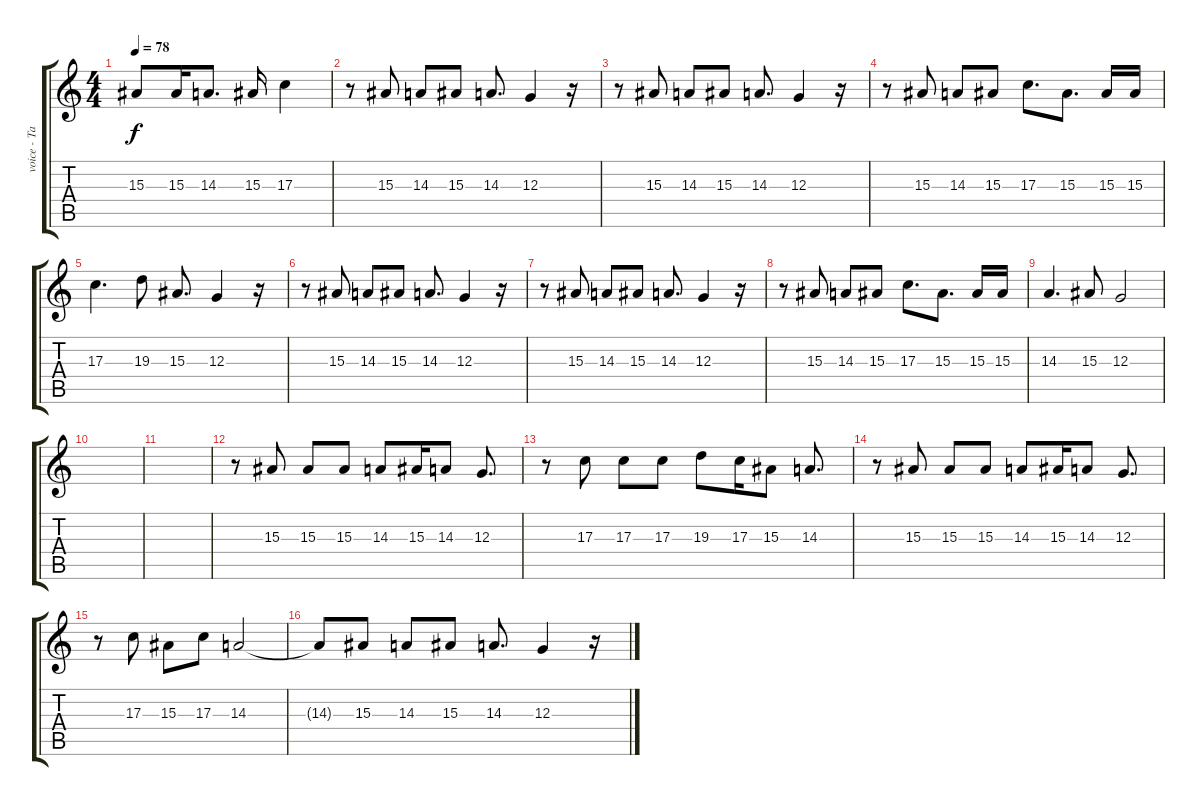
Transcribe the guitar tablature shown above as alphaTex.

\track ("voice - Tahnee Cain" "voice - Ta") {instrument acousticgrandpiano}
\staff {score tabs}
\tuning (E4 B3 G3 D3 A2 E2) {hide}
\ts (4 4)
\tempo 78
\clef g2
\ks c
15.3.8{dy f} 15.3.16 14.3.8{d} 15.3.16 17.3.4 |
r.8 15.3.8 14.3.8 15.3.8 14.3.8{d} 12.3.4 r.16 |
r.8 15.3.8 14.3.8 15.3.8 14.3.8{d} 12.3.4 r.16 |
r.8 15.3.8 14.3.8 15.3.8 17.3.8{d} 15.3.8{d} 15.3.16 15.3.16 |
17.3.4{d} 19.3.8 15.3.8{d} 12.3.4 r.16 |
r.8 15.3.8 14.3.8 15.3.8 14.3.8{d} 12.3.4 r.16 |
r.8 15.3.8 14.3.8 15.3.8 14.3.8{d} 12.3.4 r.16 |
r.8 15.3.8 14.3.8 15.3.8 17.3.8{d} 15.3.8{d} 15.3.16 15.3.16 |
14.3.4{d} 15.3.8 12.3.2 |
|
|
r.8 15.3.8 15.3.8 15.3.8 14.3.8 15.3.16 14.3.8 12.3.8{d} |
r.8 17.3.8 17.3.8 17.3.8 19.3.8 17.3.16 15.3.8 14.3.8{d} |
r.8 15.3.8 15.3.8 15.3.8 14.3.8 15.3.16 14.3.8 12.3.8{d} |
r.8 17.3.8 15.3.8 17.3.8 14.3.2 |
14.3{t}.8 15.3.8 14.3.8 15.3.8 14.3.8{d} 12.3.4 r.16
